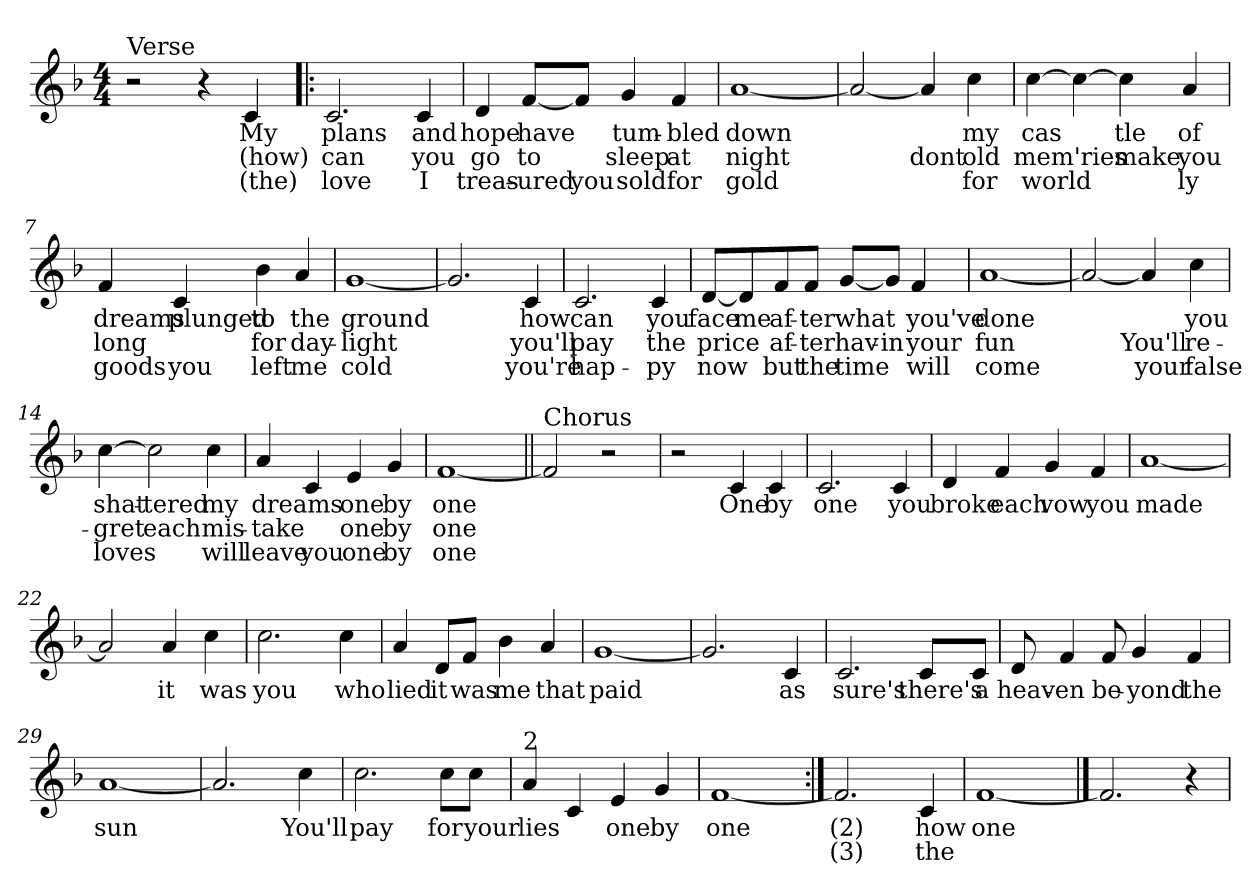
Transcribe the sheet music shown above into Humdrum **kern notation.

**kern	**text	**text	**text
*part1	*part1	*part1	*part1
*staff1	*staff1	*staff1	*staff1
*clefG2	*	*	*
*k[b-]	*	*	*
*F:	*	*	*
*M4/4	*	*	*
=1	=1	=1	=1
!LO:TX:a:t=Verse	!	!	!
2r	.	.	.
4r	.	.	.
4c/	My	(how)	(the)
=2!|:	=2!|:	=2!|:	=2!|:
2.c/	plans	can	love
4c/	and	you	I
=3	=3	=3	=3
4d/	hope	go	treas-
[8f/L	have	to	-ured
8f/J]	.	.	you
4g/	tum-	sleep	sold
4f/	-bled	at	for
=4	=4	=4	=4
[1a	down	night	gold
=5	=5	=5	=5
2a/_	.	.	.
4a/]	.	dont	.
4cc\	my	old	for
!!LO:LB:g=z
=6	=6	=6	=6
[4cc\	-cas	mem'ries	world
4cc\_	.	.	.
4cc\]	tle	make	.
4a/	of	you	ly
=7	=7	=7	=7
4f/	dreams	long	goods
4c/	plunged	.	you
4b-\	to	for	left
4a/	the	day-	me
=8	=8	=8	=8
[1g	ground	-light	cold
=9	=9	=9	=9
2.g/]	.	.	.
4c/	how	you'll	you're
=10	=10	=10	=10
2.c/	can	pay	hap-
4c/	you	the	-py
!!LO:LB:g=z
=11	=11	=11	=11
[8d/L	face	price	now
8d/]	me	.	.
8f/	af-	af-	but
8f/J	-ter	-ter	the
[8g/L	what	hav-	time
8g/J]	.	-in	.
4f/	you've	your	will
=12	=12	=12	=12
[1a	done	fun	come
=13	=13	=13	=13
2a/_	.	.	.
4a/]	.	You'll	your
4cc\	you	re-	false
=14	=14	=14	=14
[4cc\	shat-	-gret	loves
2cc\]	-tered	each	.
4cc\	my	mis-	will
!!LO:LB:g=z
=15	=15	=15	=15
4a/	dreams	-take	leave
4c/	.	.	you
4e/	one	one	one
4g/	by	by	by
=16	=16	=16	=16
[1f	one	one	one
=17||	=17||	=17||	=17||
!LO:TX:a:t=Chorus	!	!	!
2f/]	.	.	.
2r	.	.	.
=18	=18	=18	=18
2r	.	.	.
4c/	One	.	.
4c/	by	.	.
=19	=19	=19	=19
2.c/	one	.	.
4c/	you	.	.
=20	=20	=20	=20
4d/	broke	.	.
4f/	each	.	.
4g/	vow	.	.
4f/	you	.	.
!!LO:LB:g=z
=21	=21	=21	=21
[1a	made	.	.
=22	=22	=22	=22
2a/]	.	.	.
4a/	it	.	.
4cc\	was	.	.
=23	=23	=23	=23
2.cc\	you	.	.
4cc\	who	.	.
=24	=24	=24	=24
4a/	lied	.	.
8d/L	it	.	.
8f/J	was	.	.
4b-\	me	.	.
4a/	that	.	.
=25	=25	=25	=25
[1g	paid	.	.
=26	=26	=26	=26
2.g/]	.	.	.
4c/	as	.	.
!!LO:LB:g=z
=27	=27	=27	=27
2.c/	sure's	.	.
8c/L	there's	.	.
8c/J	a	.	.
=28	=28	=28	=28
8d/	heav-	.	.
4f/	-en	.	.
8f/	be-	.	.
4g/	-yond	.	.
4f/	the	.	.
=29	=29	=29	=29
[1a	sun	.	.
=30	=30	=30	=30
2.a/]	.	.	.
4cc\	You'll	.	.
=31	=31	=31	=31
2.cc\	pay	.	.
8cc\L	for	.	.
8cc\J	your	.	.
!!LO:LB:g=z
=32	=32	=32	=32
!LO:TX:a:t=2	!	!	!
4a/	lies	.	.
4c/	.	.	.
4e/	one	.	.
4g/	by	.	.
=33	=33	=33	=33
[1f	one	.	.
=34:|!	=34:|!	=34:|!	=34:|!
2.f/]	(2)	(3)	.
4c/	how	the	.
=35	=35	=35	=35
[1f	one	.	.
==36	==36	==36	==36
2.f/]	.	.	.
4r	.	.	.
=	=	=	=
*-	*-	*-	*-
